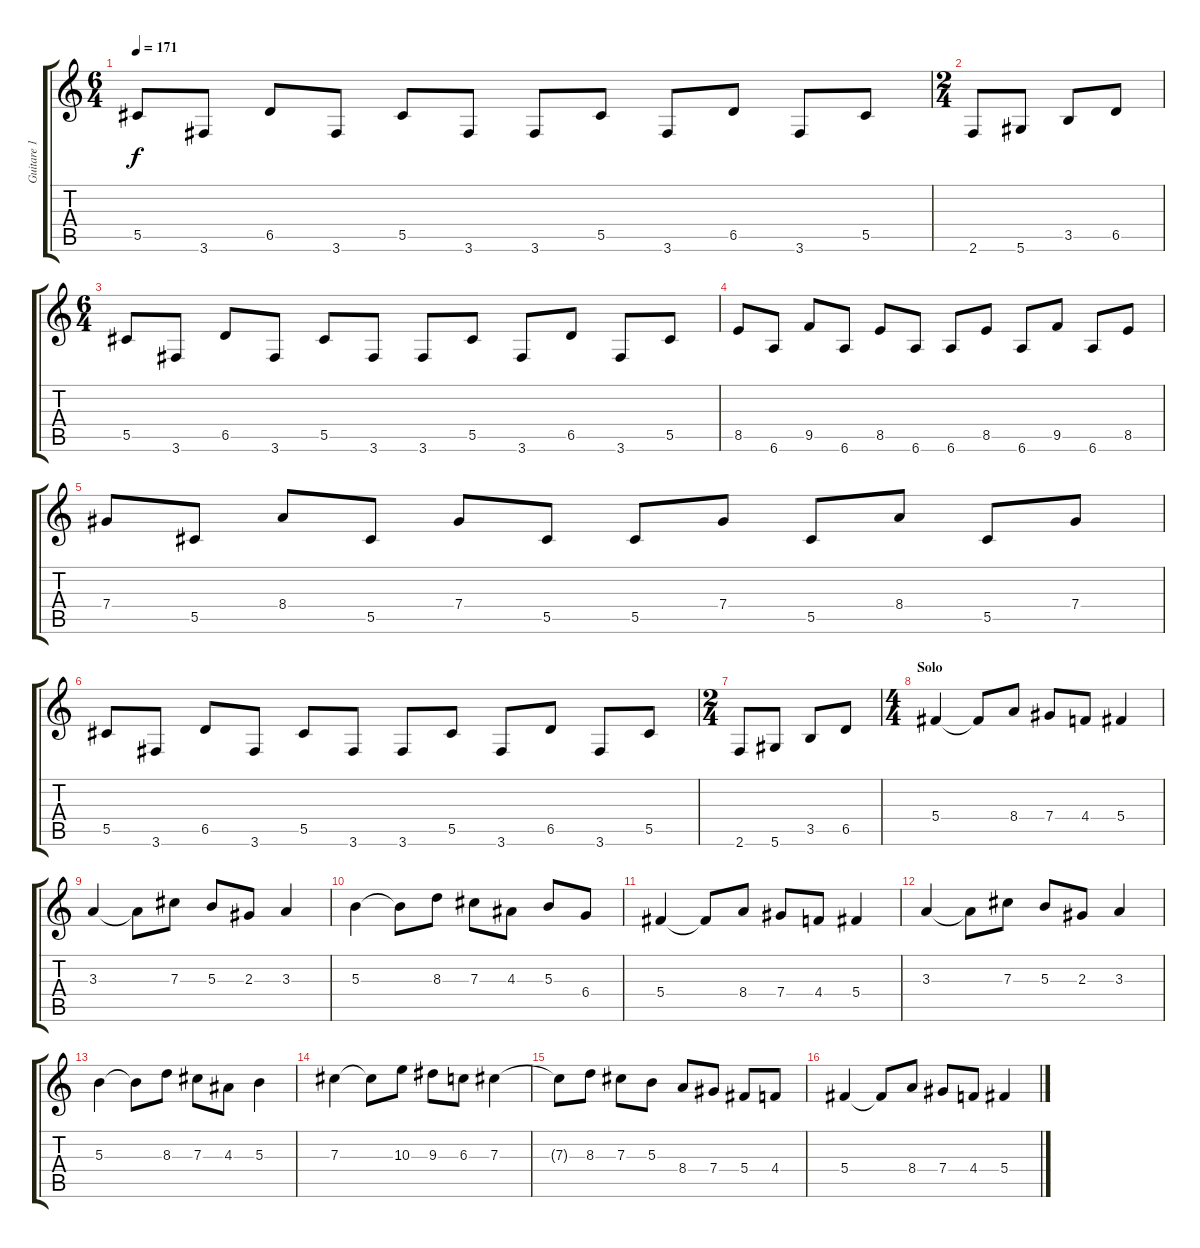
\track ("Guitare 1" "Guitare 1") {instrument distortionguitar}
\staff {score tabs}
\tuning (Eb4 Bb3 Gb3 Db3 Ab2 Eb2) {hide}
\ts (6 4)
\tempo 171
\clef g2
\ks c
5.5.8{dy f} 3.6.8 6.5.8 3.6.8 5.5.8 3.6.8 3.6.8 5.5.8 3.6.8 6.5.8 3.6.8 5.5.8 |
\ts (2 4)
2.6.8 5.6.8 3.5.8 6.5.8 |
\ts (6 4)
5.5.8 3.6.8 6.5.8 3.6.8 5.5.8 3.6.8 3.6.8 5.5.8 3.6.8 6.5.8 3.6.8 5.5.8 |
8.5.8 6.6.8 9.5.8 6.6.8 8.5.8 6.6.8 6.6.8 8.5.8 6.6.8 9.5.8 6.6.8 8.5.8 |
7.4.8 5.5.8 8.4.8 5.5.8 7.4.8 5.5.8 5.5.8 7.4.8 5.5.8 8.4.8 5.5.8 7.4.8 |
5.5.8 3.6.8 6.5.8 3.6.8 5.5.8 3.6.8 3.6.8 5.5.8 3.6.8 6.5.8 3.6.8 5.5.8 |
\ts (2 4)
2.6.8 5.6.8 3.5.8 6.5.8 |
\ts (4 4)
\section ("" "Solo")
5.4.4 5.4{t}.8 8.4.8 7.4.8 4.4.8 5.4.4 |
3.3.4 3.3{t}.8 7.3.8 5.3.8 2.3.8 3.3.4 |
5.3.4 5.3{t}.8 8.3.8 7.3.8 4.3.8 5.3.8 6.4.8 |
5.4.4 5.4{t}.8 8.4.8 7.4.8 4.4.8 5.4.4 |
3.3.4 3.3{t}.8 7.3.8 5.3.8 2.3.8 3.3.4 |
5.3.4 5.3{t}.8 8.3.8 7.3.8 4.3.8 5.3.4 |
7.3.4 7.3{t}.8 10.3.8 9.3.8 6.3.8 7.3.4 |
7.3{t}.8 8.3.8 7.3.8 5.3.8 8.4.8 7.4.8 5.4.8 4.4.8 |
5.4.4 5.4{t}.8 8.4.8 7.4.8 4.4.8 5.4.4
